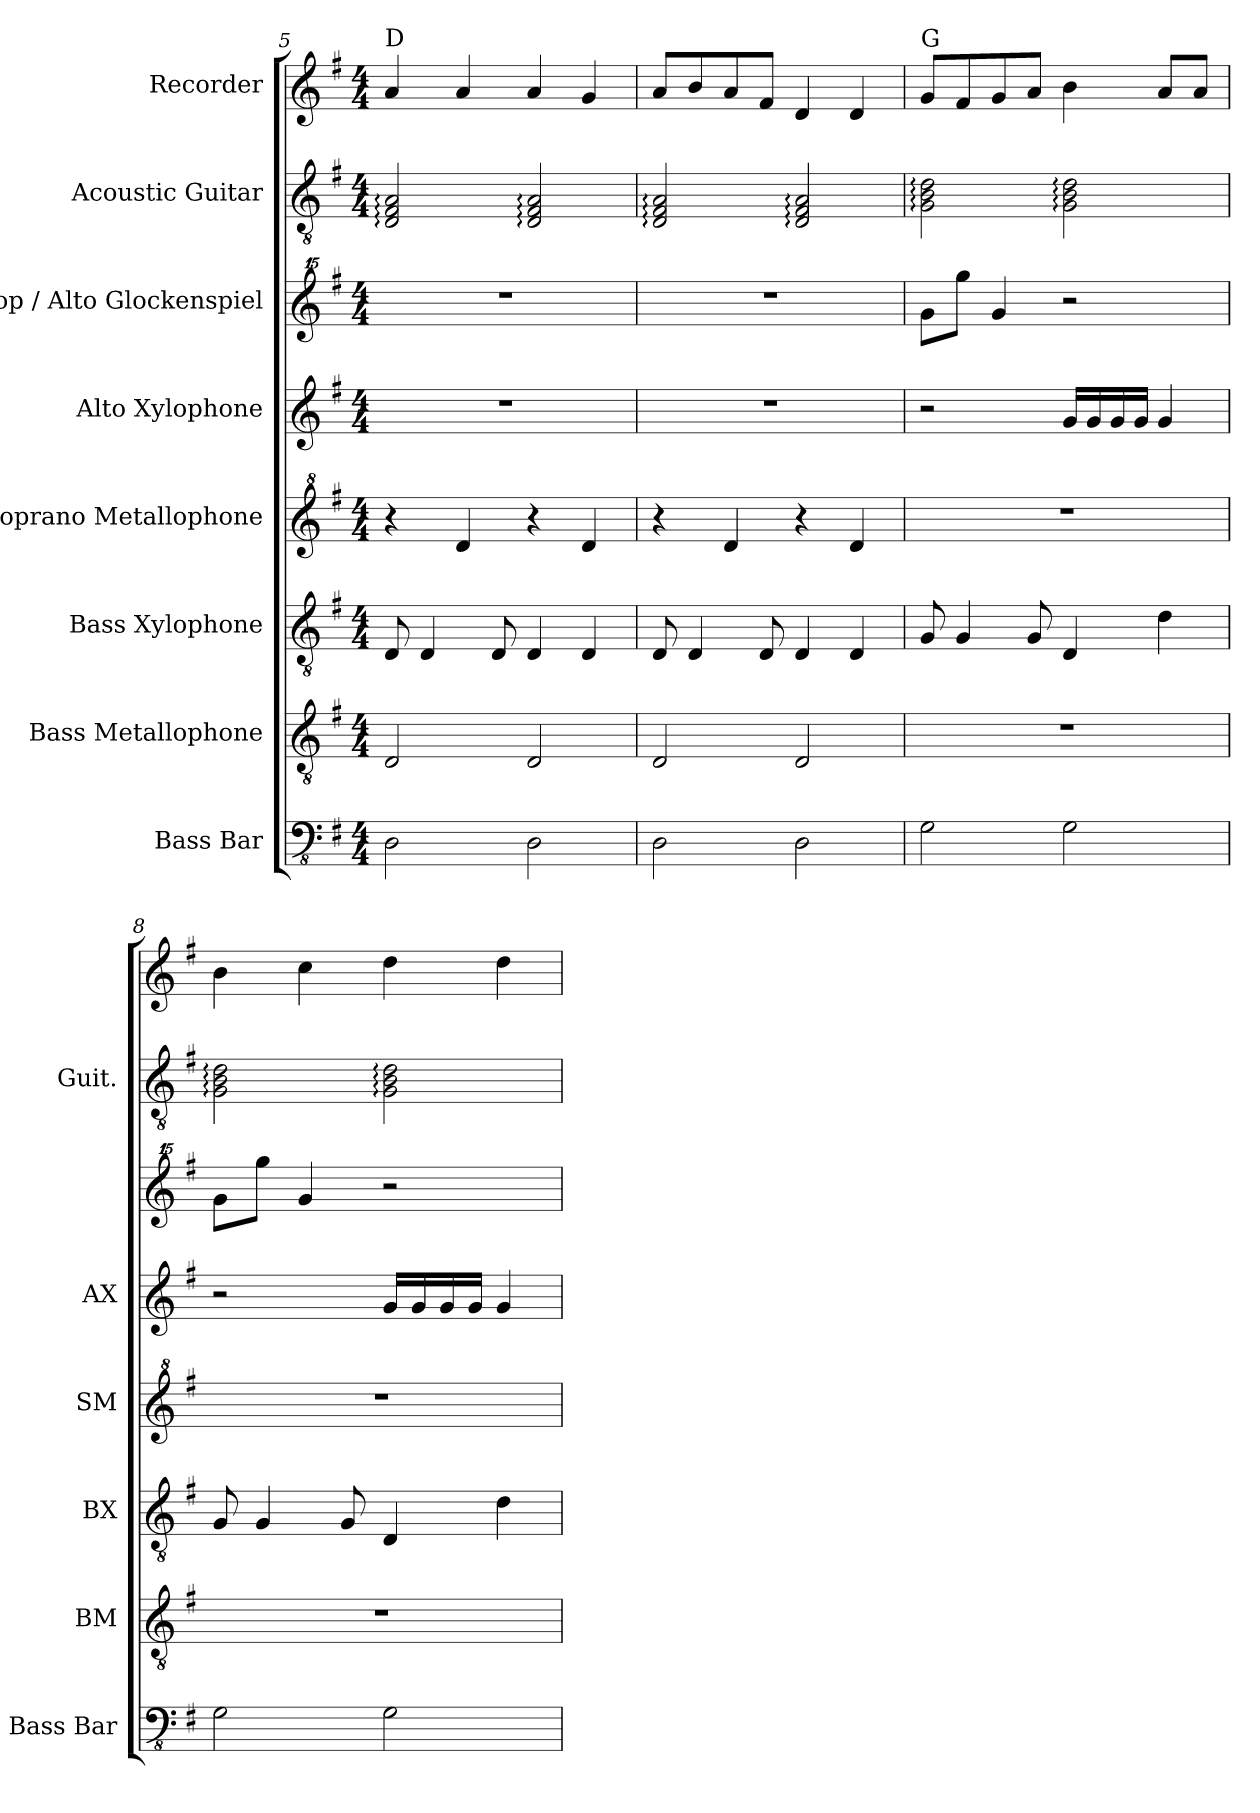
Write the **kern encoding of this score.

**kern	**kern	**kern	**kern	**kern	**kern	**kern	**kern
*part8	*part7	*part6	*part5	*part4	*part3	*part2	*part1
*staff8	*staff7	*staff6	*staff5	*staff4	*staff3	*staff2	*staff1
*I"Bass Bar	*I"Bass Metallophone	*I"Bass Xylophone	*I"Soprano Metallophone	*I"Alto Xylophone	*I"Sop / Alto Glockenspiel	*I"Acoustic Guitar	*I"Recorder
*I'Bass Bar	*I'BM	*I'BX	*I'SM	*I'AX	*	*I'Guit.	*
*clefFv4	*clefGv2	*clefGv2	*clefG^2	*clefG2	*clefG^^2	*clefGv2	*clefG2
*k[f#]	*k[f#]	*k[f#]	*k[f#]	*k[f#]	*k[f#]	*k[f#]	*k[f#]
*M4/4	*M4/4	*M4/4	*M4/4	*M4/4	*M4/4	*M4/4	*M4/4
=5	=5	=5	=5	=5	=5	=5	=5
!	!	!	!	!	!	!	!LO:TX:a:t=D
2DD\	2D/	8D/	4r	1r	1r	2D/: 2F#/: 2A/:	4a/
.	.	4D/	.	.	.	.	.
.	.	.	4dd/	.	.	.	4a/
.	.	8D/	.	.	.	.	.
2DD\	2D/	4D/	4r	.	.	2D/: 2F#/: 2A/:	4a/
.	.	4D/	4dd/	.	.	.	4g/
!!LO:LB:g=z
=6	=6	=6	=6	=6	=6	=6	=6
2DD\	2D/	8D/	4r	1r	1r	2D/: 2F#/: 2A/:	8a/L
.	.	4D/	.	.	.	.	8b/
.	.	.	4dd/	.	.	.	8a/
.	.	8D/	.	.	.	.	8f#/J
2DD\	2D/	4D/	4r	.	.	2D/: 2F#/: 2A/:	4d/
.	.	4D/	4dd/	.	.	.	4d/
=7	=7	=7	=7	=7	=7	=7	=7
!	!	!	!	!	!	!	!LO:TX:a:t=G
2GG\	1r	8G/	1r	2r	8ggg\L	2G\: 2B\: 2d\:	8g/L
.	.	4G/	.	.	8gggg\J	.	8f#/
.	.	.	.	.	4ggg/	.	8g/
.	.	8G/	.	.	.	.	8a/J
2GG\	.	4D/	.	16g/LL	2r	2G\: 2B\: 2d\:	4b\
.	.	.	.	16g/	.	.	.
.	.	.	.	16g/	.	.	.
.	.	.	.	16g/JJ	.	.	.
.	.	4d\	.	4g/	.	.	8a/L
.	.	.	.	.	.	.	8a/J
=8	=8	=8	=8	=8	=8	=8	=8
2GG\	1r	8G/	1r	2r	8ggg\L	2G\: 2B\: 2d\:	4b\
.	.	4G/	.	.	8gggg\J	.	.
.	.	.	.	.	4ggg/	.	4cc\
.	.	8G/	.	.	.	.	.
2GG\	.	4D/	.	16g/LL	2r	2G\: 2B\: 2d\:	4dd\
.	.	.	.	16g/	.	.	.
.	.	.	.	16g/	.	.	.
.	.	.	.	16g/JJ	.	.	.
.	.	4d\	.	4g/	.	.	4dd\
=	=	=	=	=	=	=	=
*-	*-	*-	*-	*-	*-	*-	*-
